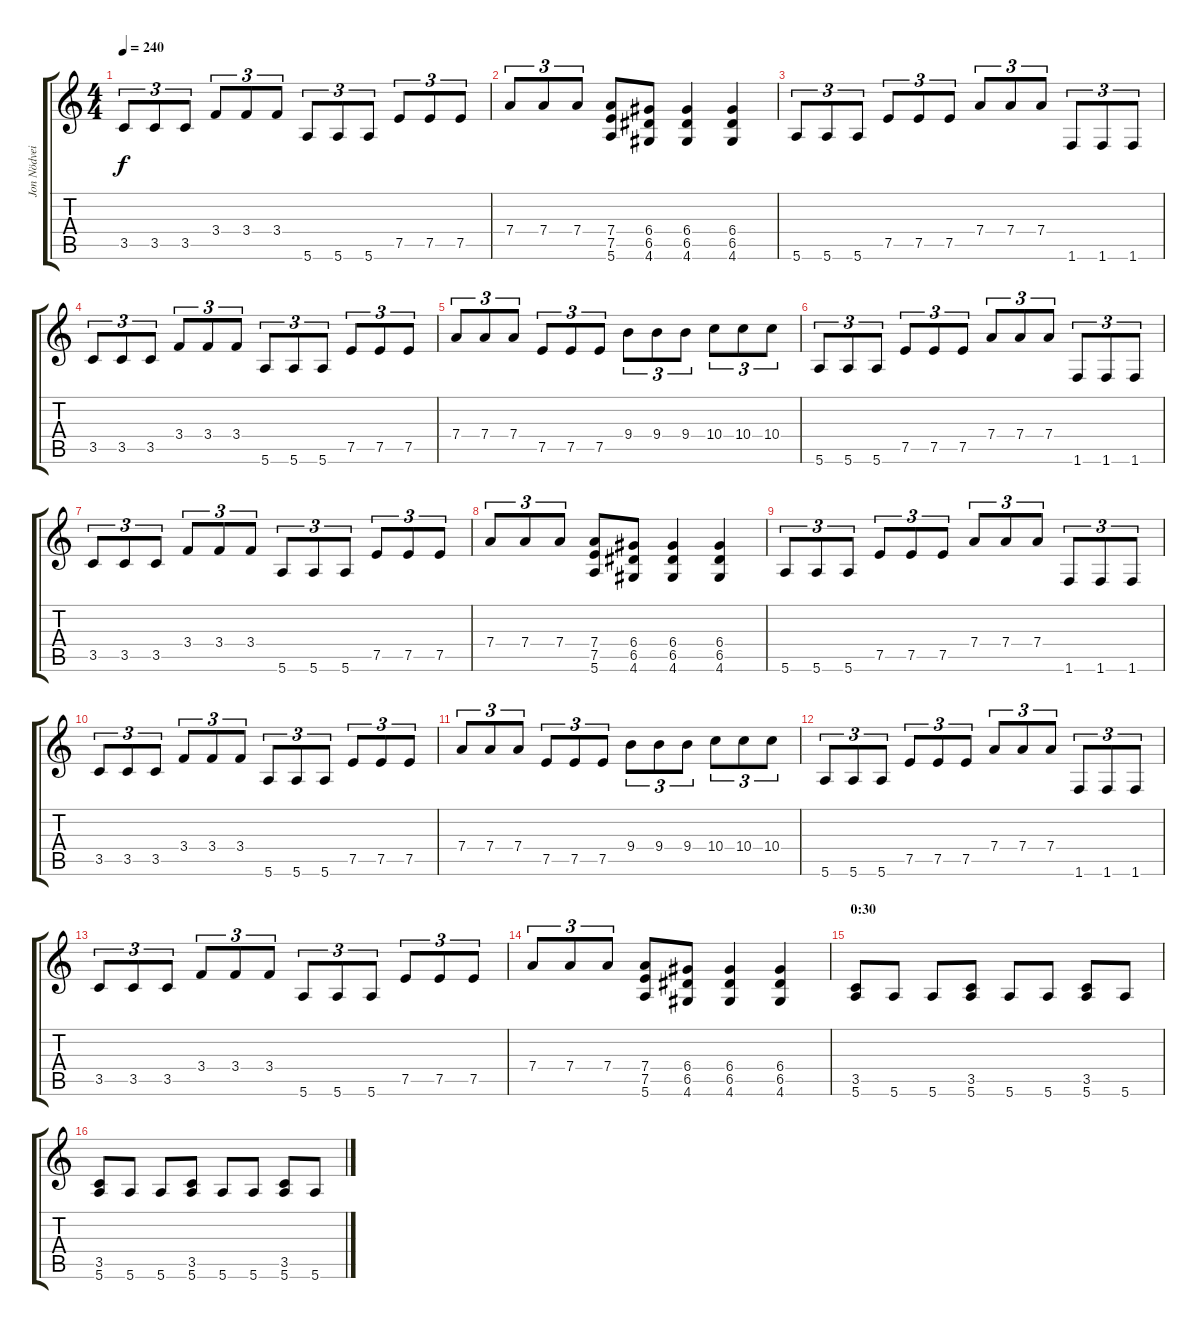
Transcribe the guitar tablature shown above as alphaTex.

\track ("Jon Nödveidt" "Jon Nödvei") {instrument distortionguitar}
\staff {score tabs}
\tuning (E4 B3 G3 D3 A2 E2) {hide}
\ts (4 4)
\tempo 240
\clef g2
\ks c
3.5.8{tu (3 2) dy f} 3.5.8{tu (3 2)} 3.5.8{tu (3 2)} 3.4.8{tu (3 2)} 3.4.8{tu (3 2)} 3.4.8{tu (3 2)} 5.6.8{tu (3 2)} 5.6.8{tu (3 2)} 5.6.8{tu (3 2)} 7.5.8{tu (3 2)} 7.5.8{tu (3 2)} 7.5.8{tu (3 2)} |
7.4.8{tu (3 2)} 7.4.8{tu (3 2)} 7.4.8{tu (3 2)} (7.4 7.5 5.6).8 (6.4 6.5 4.6).8 (6.4 6.5 4.6).4 (6.4 6.5 4.6).4 |
5.6.8{tu (3 2)} 5.6.8{tu (3 2)} 5.6.8{tu (3 2)} 7.5.8{tu (3 2)} 7.5.8{tu (3 2)} 7.5.8{tu (3 2)} 7.4.8{tu (3 2)} 7.4.8{tu (3 2)} 7.4.8{tu (3 2)} 1.6.8{tu (3 2)} 1.6.8{tu (3 2)} 1.6.8{tu (3 2)} |
3.5.8{tu (3 2)} 3.5.8{tu (3 2)} 3.5.8{tu (3 2)} 3.4.8{tu (3 2)} 3.4.8{tu (3 2)} 3.4.8{tu (3 2)} 5.6.8{tu (3 2)} 5.6.8{tu (3 2)} 5.6.8{tu (3 2)} 7.5.8{tu (3 2)} 7.5.8{tu (3 2)} 7.5.8{tu (3 2)} |
7.4.8{tu (3 2)} 7.4.8{tu (3 2)} 7.4.8{tu (3 2)} 7.5.8{tu (3 2)} 7.5.8{tu (3 2)} 7.5.8{tu (3 2)} 9.4.8{tu (3 2)} 9.4.8{tu (3 2)} 9.4.8{tu (3 2)} 10.4.8{tu (3 2)} 10.4.8{tu (3 2)} 10.4.8{tu (3 2)} |
5.6.8{tu (3 2)} 5.6.8{tu (3 2)} 5.6.8{tu (3 2)} 7.5.8{tu (3 2)} 7.5.8{tu (3 2)} 7.5.8{tu (3 2)} 7.4.8{tu (3 2)} 7.4.8{tu (3 2)} 7.4.8{tu (3 2)} 1.6.8{tu (3 2)} 1.6.8{tu (3 2)} 1.6.8{tu (3 2)} |
3.5.8{tu (3 2)} 3.5.8{tu (3 2)} 3.5.8{tu (3 2)} 3.4.8{tu (3 2)} 3.4.8{tu (3 2)} 3.4.8{tu (3 2)} 5.6.8{tu (3 2)} 5.6.8{tu (3 2)} 5.6.8{tu (3 2)} 7.5.8{tu (3 2)} 7.5.8{tu (3 2)} 7.5.8{tu (3 2)} |
7.4.8{tu (3 2)} 7.4.8{tu (3 2)} 7.4.8{tu (3 2)} (7.4 7.5 5.6).8 (6.4 6.5 4.6).8 (6.4 6.5 4.6).4 (6.4 6.5 4.6).4 |
5.6.8{tu (3 2)} 5.6.8{tu (3 2)} 5.6.8{tu (3 2)} 7.5.8{tu (3 2)} 7.5.8{tu (3 2)} 7.5.8{tu (3 2)} 7.4.8{tu (3 2)} 7.4.8{tu (3 2)} 7.4.8{tu (3 2)} 1.6.8{tu (3 2)} 1.6.8{tu (3 2)} 1.6.8{tu (3 2)} |
3.5.8{tu (3 2)} 3.5.8{tu (3 2)} 3.5.8{tu (3 2)} 3.4.8{tu (3 2)} 3.4.8{tu (3 2)} 3.4.8{tu (3 2)} 5.6.8{tu (3 2)} 5.6.8{tu (3 2)} 5.6.8{tu (3 2)} 7.5.8{tu (3 2)} 7.5.8{tu (3 2)} 7.5.8{tu (3 2)} |
7.4.8{tu (3 2)} 7.4.8{tu (3 2)} 7.4.8{tu (3 2)} 7.5.8{tu (3 2)} 7.5.8{tu (3 2)} 7.5.8{tu (3 2)} 9.4.8{tu (3 2)} 9.4.8{tu (3 2)} 9.4.8{tu (3 2)} 10.4.8{tu (3 2)} 10.4.8{tu (3 2)} 10.4.8{tu (3 2)} |
5.6.8{tu (3 2)} 5.6.8{tu (3 2)} 5.6.8{tu (3 2)} 7.5.8{tu (3 2)} 7.5.8{tu (3 2)} 7.5.8{tu (3 2)} 7.4.8{tu (3 2)} 7.4.8{tu (3 2)} 7.4.8{tu (3 2)} 1.6.8{tu (3 2)} 1.6.8{tu (3 2)} 1.6.8{tu (3 2)} |
3.5.8{tu (3 2)} 3.5.8{tu (3 2)} 3.5.8{tu (3 2)} 3.4.8{tu (3 2)} 3.4.8{tu (3 2)} 3.4.8{tu (3 2)} 5.6.8{tu (3 2)} 5.6.8{tu (3 2)} 5.6.8{tu (3 2)} 7.5.8{tu (3 2)} 7.5.8{tu (3 2)} 7.5.8{tu (3 2)} |
7.4.8{tu (3 2)} 7.4.8{tu (3 2)} 7.4.8{tu (3 2)} (7.4 7.5 5.6).8 (6.4 6.5 4.6).8 (6.4 6.5 4.6).4 (6.4 6.5 4.6).4 |
\section ("" "0:30")
(3.5 5.6).8 5.6.8 5.6.8 (3.5 5.6).8 5.6.8 5.6.8 (3.5 5.6).8 5.6.8 |
(3.5 5.6).8 5.6.8 5.6.8 (3.5 5.6).8 5.6.8 5.6.8 (3.5 5.6).8 5.6.8
